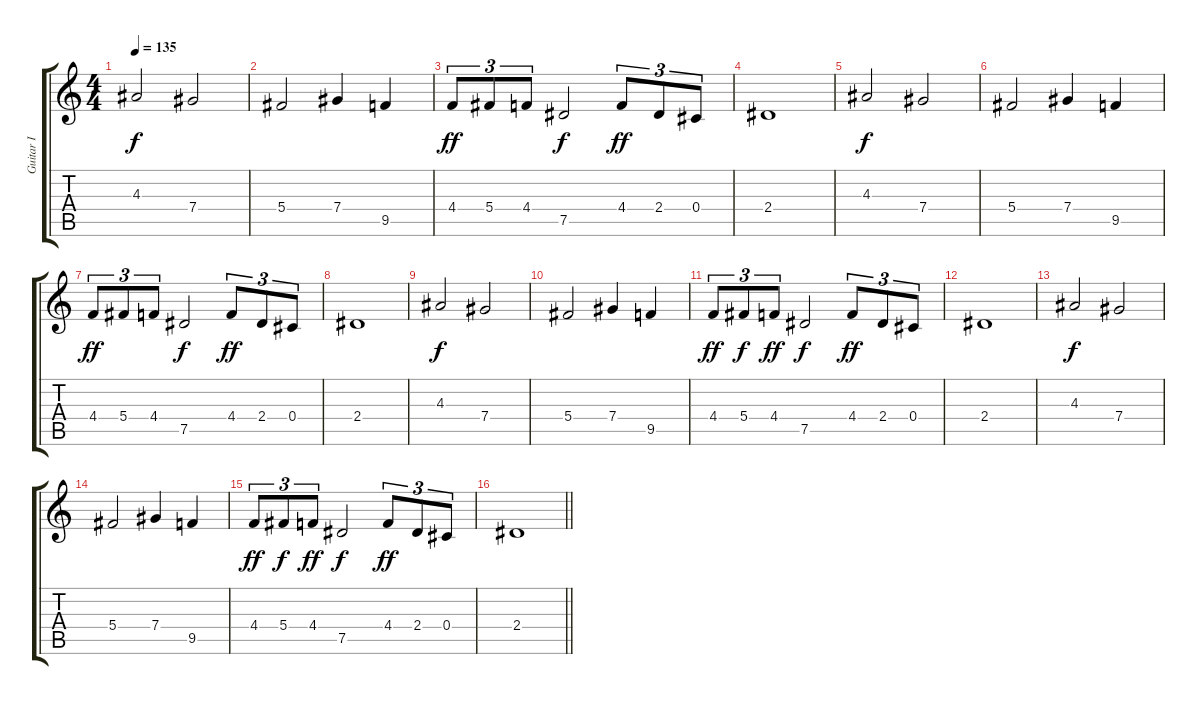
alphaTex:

\track ("Guitar I" "Guitar I") {instrument distortionguitar}
\staff {score tabs}
\tuning (Eb4 Bb3 Gb3 Db3 Ab2 Eb2) {hide}
\ts (4 4)
\tempo 135
\clef g2
\ks c
4.3.2{dy f} 7.4.2 |
5.4.2 7.4.4 9.5.4 |
4.4.8{tu (3 2) dy ff} 5.4.8{tu (3 2)} 4.4.8{tu (3 2)} 7.5.2{dy f} 4.4.8{tu (3 2) dy ff} 2.4.8{tu (3 2)} 0.4.8{tu (3 2)} |
2.4.1 |
4.3.2{dy f} 7.4.2 |
5.4.2 7.4.4 9.5.4 |
4.4.8{tu (3 2) dy ff} 5.4.8{tu (3 2)} 4.4.8{tu (3 2)} 7.5.2{dy f} 4.4.8{tu (3 2) dy ff} 2.4.8{tu (3 2)} 0.4.8{tu (3 2)} |
2.4.1 |
4.3.2{dy f} 7.4.2 |
5.4.2 7.4.4 9.5.4 |
4.4.8{tu (3 2) dy ff} 5.4.8{tu (3 2) dy f} 4.4.8{tu (3 2) dy ff} 7.5.2{dy f} 4.4.8{tu (3 2) dy ff} 2.4.8{tu (3 2)} 0.4.8{tu (3 2)} |
2.4.1 |
4.3.2{dy f} 7.4.2 |
5.4.2 7.4.4 9.5.4 |
4.4.8{tu (3 2) dy ff} 5.4.8{tu (3 2) dy f} 4.4.8{tu (3 2) dy ff} 7.5.2{dy f} 4.4.8{tu (3 2) dy ff} 2.4.8{tu (3 2)} 0.4.8{tu (3 2)} |
\barLineRight lightlight
2.4.1
